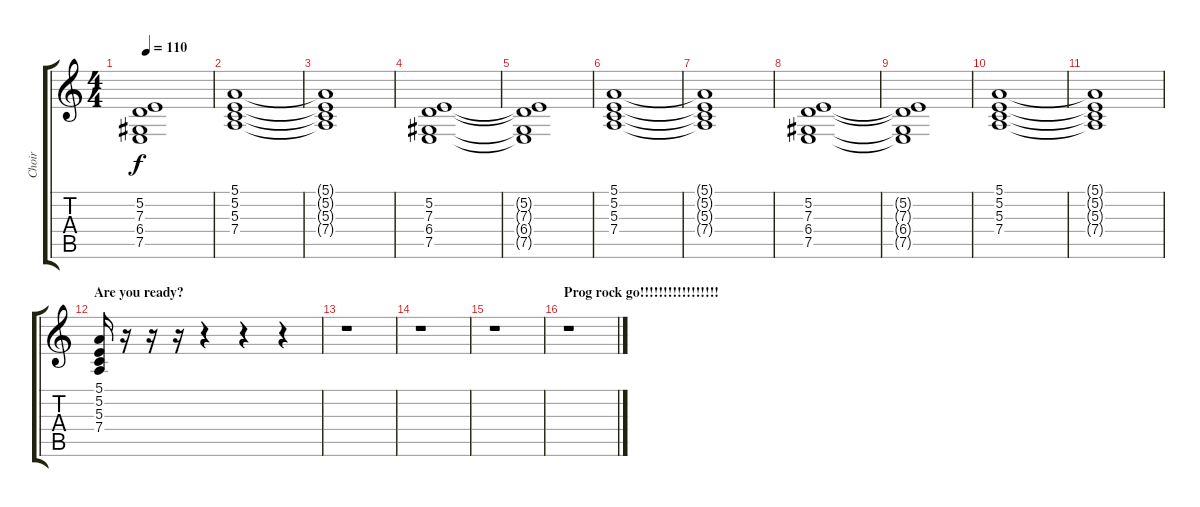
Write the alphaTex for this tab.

\track ("Choir" "Choir") {instrument choiraahs}
\staff {score tabs}
\tuning (E4 B3 G3 D3 A2 E2) {hide}
\ts (4 4)
\tempo 110
\clef g2
\ks c
(5.2{t} 7.3{t} 6.4{t} 7.5{t}).1{dy f} |
(5.1 5.2 5.3 7.4).1 |
(5.1{t} 5.2{t} 5.3{t} 7.4{t}).1 |
(5.2 7.3 6.4 7.5).1 |
(5.2{t} 7.3{t} 6.4{t} 7.5{t}).1 |
(5.1 5.2 5.3 7.4).1 |
(5.1{t} 5.2{t} 5.3{t} 7.4{t}).1 |
(5.2 7.3 6.4 7.5).1 |
(5.2{t} 7.3{t} 6.4{t} 7.5{t}).1 |
(5.1 5.2 5.3 7.4).1 |
(5.1{t} 5.2{t} 5.3{t} 7.4{t}).1 |
\section ("" "Are you ready?")
(5.1 5.2 5.3 7.4).16 r.16 r.16 r.16 r.4 r.4 r.4 |
r.1 |
r.1 |
r.1 |
\section ("" "Prog rock go!!!!!!!!!!!!!!!!!")
r.1
